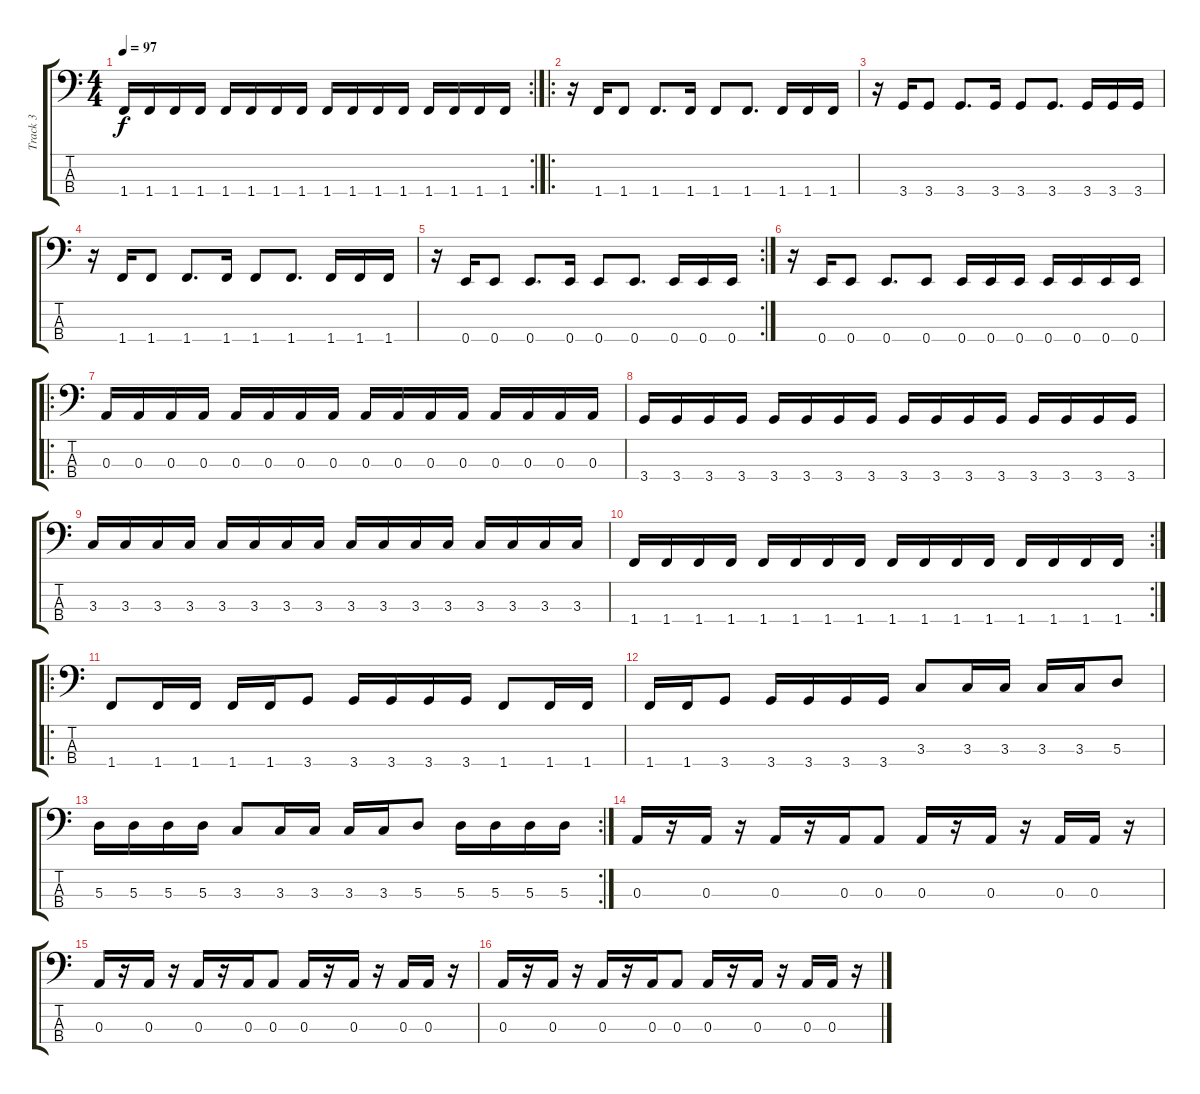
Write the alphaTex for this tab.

\track ("Track 3" "Track 3") {instrument electricbasspick}
\staff {score tabs}
\tuning (G2 D2 A1 E1) {hide}
\rc 2
\ts (4 4)
\tempo 97
\clef f4
\ks c
1.4.16{dy f} 1.4.16 1.4.16 1.4.16 1.4.16 1.4.16 1.4.16 1.4.16 1.4.16 1.4.16 1.4.16 1.4.16 1.4.16 1.4.16 1.4.16 1.4.16 |
\ro
r.16 1.4.16 1.4.8 1.4.8{d} 1.4.16 1.4.8 1.4.8{d} 1.4.16 1.4.16 1.4.16 |
r.16 3.4.16 3.4.8 3.4.8{d} 3.4.16 3.4.8 3.4.8{d} 3.4.16 3.4.16 3.4.16 |
r.16 1.4.16 1.4.8 1.4.8{d} 1.4.16 1.4.8 1.4.8{d} 1.4.16 1.4.16 1.4.16 |
\rc 2
r.16 0.4.16 0.4.8 0.4.8{d} 0.4.16 0.4.8 0.4.8{d} 0.4.16 0.4.16 0.4.16 |
r.16 0.4.16 0.4.8 0.4.8{d} 0.4.8 0.4.16 0.4.16 0.4.16 0.4.16 0.4.16 0.4.16 0.4.16 |
\ro
0.3.16 0.3.16 0.3.16 0.3.16 0.3.16 0.3.16 0.3.16 0.3.16 0.3.16 0.3.16 0.3.16 0.3.16 0.3.16 0.3.16 0.3.16 0.3.16 |
3.4.16 3.4.16 3.4.16 3.4.16 3.4.16 3.4.16 3.4.16 3.4.16 3.4.16 3.4.16 3.4.16 3.4.16 3.4.16 3.4.16 3.4.16 3.4.16 |
3.3.16 3.3.16 3.3.16 3.3.16 3.3.16 3.3.16 3.3.16 3.3.16 3.3.16 3.3.16 3.3.16 3.3.16 3.3.16 3.3.16 3.3.16 3.3.16 |
\rc 2
1.4.16 1.4.16 1.4.16 1.4.16 1.4.16 1.4.16 1.4.16 1.4.16 1.4.16 1.4.16 1.4.16 1.4.16 1.4.16 1.4.16 1.4.16 1.4.16 |
\ro
1.4.8 1.4.16 1.4.16 1.4.16 1.4.16 3.4.8 3.4.16 3.4.16 3.4.16 3.4.16 1.4.8 1.4.16 1.4.16 |
1.4.16 1.4.16 3.4.8 3.4.16 3.4.16 3.4.16 3.4.16 3.3.8 3.3.16 3.3.16 3.3.16 3.3.16 5.3.8 |
\rc 2
5.3.16 5.3.16 5.3.16 5.3.16 3.3.8 3.3.16 3.3.16 3.3.16 3.3.16 5.3.8 5.3.16 5.3.16 5.3.16 5.3.16 |
0.3.16 r.16 0.3.16 r.16 0.3.16 r.16 0.3.16 0.3.8 0.3.16 r.16 0.3.16 r.16 0.3.16 0.3.16 r.16 |
0.3.16 r.16 0.3.16 r.16 0.3.16 r.16 0.3.16 0.3.8 0.3.16 r.16 0.3.16 r.16 0.3.16 0.3.16 r.16 |
0.3.16 r.16 0.3.16 r.16 0.3.16 r.16 0.3.16 0.3.8 0.3.16 r.16 0.3.16 r.16 0.3.16 0.3.16 r.16
